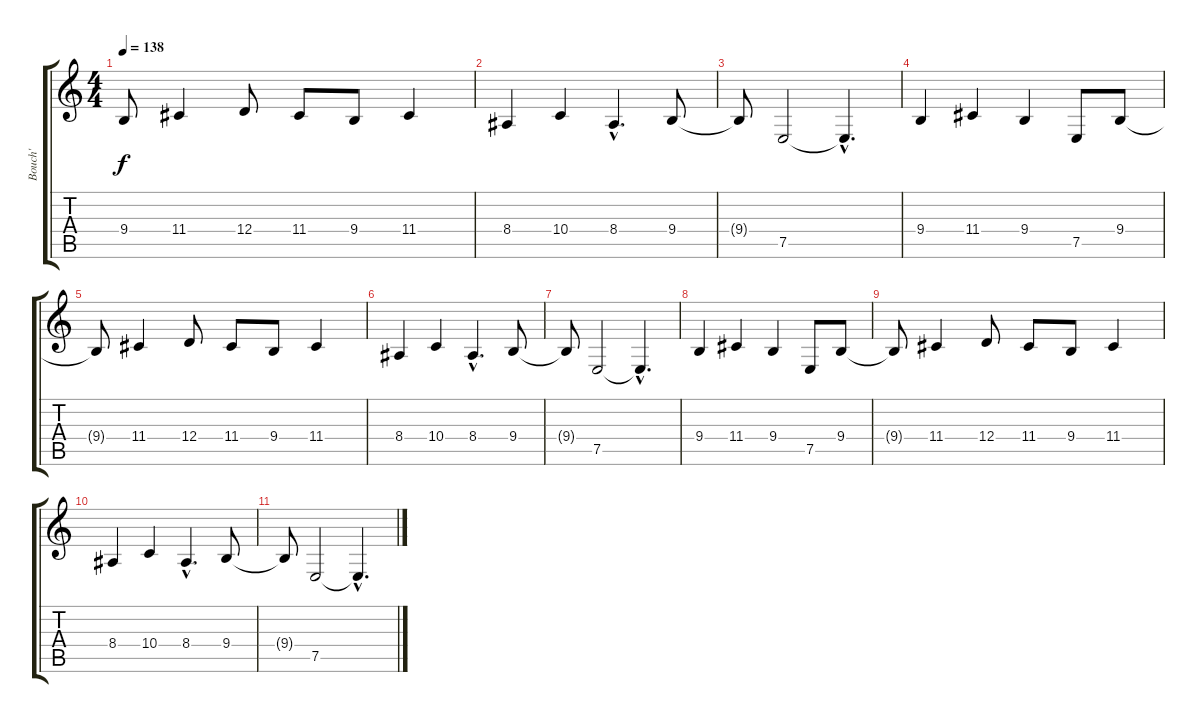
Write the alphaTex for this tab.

\track ("Bouch'" "Bouch'") {instrument trombone}
\staff {score tabs}
\tuning (E4 B3 G3 D3 A2 E2) {hide}
\ts (4 4)
\tempo 138
\clef g2
\ks c
9.4{t}.8{dy f} 11.4.4 12.4.8 11.4.8 9.4.8 11.4.4 |
8.4.4 10.4.4 8.4{hac}.4{d} 9.4.8 |
9.4{t}.8 7.5.2 7.5{hac t}.4{d} |
9.4.4 11.4.4 9.4.4 7.5.8 9.4.8 |
9.4{t}.8 11.4.4 12.4.8 11.4.8 9.4.8 11.4.4 |
8.4.4 10.4.4 8.4{hac}.4{d} 9.4.8 |
9.4{t}.8 7.5.2 7.5{hac t}.4{d} |
9.4.4 11.4.4 9.4.4 7.5.8 9.4.8 |
9.4{t}.8 11.4.4 12.4.8 11.4.8 9.4.8 11.4.4 |
8.4.4 10.4.4 8.4{hac}.4{d} 9.4.8 |
9.4{t}.8 7.5.2 7.5{hac t}.4{d}
